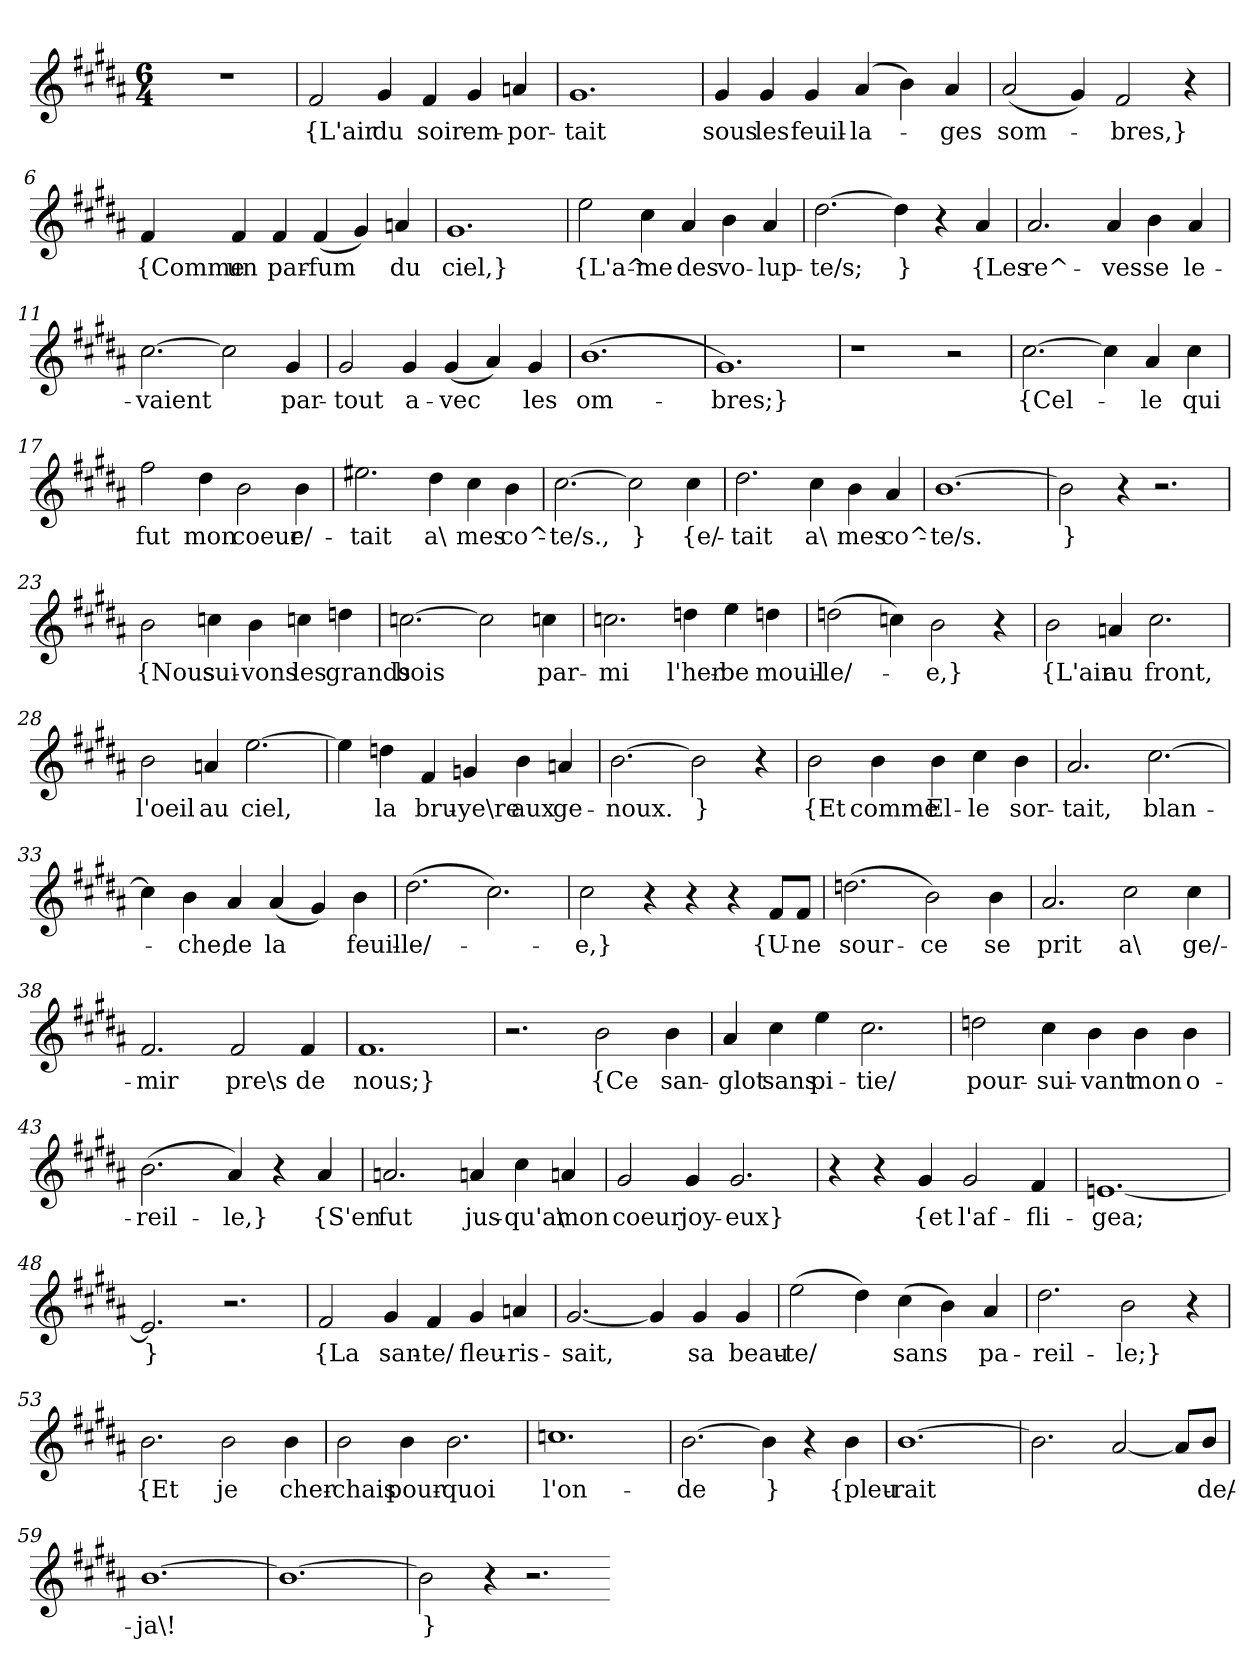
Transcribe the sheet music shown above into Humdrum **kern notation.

**kern	**text
*part1	*part1
*staff1	*staff1
*clefG2	*
*k[f#c#g#d#a#]	*
*M6/4	*
=1	=1
1.r	.
=2	=2
2f#	{L'air
4g#	du
4f#	soir
4g#	em-
4an	-por-
=3	=3
1.g#	-tait
=4	=4
4g#	sous
4g#	les
4g#	feuil-
(4a#	-la-
4b)	.
4a#	-ges
=5	=5
(2a#	som-
4g#)	.
2f#	-bres,}
4r	.
=6	=6
4f#	{Comme
4f#	un
4f#	par-
(4f#	-fum
4g#)	.
4an	du
=7	=7
1.g#	ciel,}
=8	=8
2ee	{L'a^-
4cc#	-me
4a#	des
4b	vo-
4a#	-lup-
=9	=9
[2.dd#	-te/s;
4dd#]	}
4r	.
4a#	{Les
=10	=10
2.a#	re^-
4a#	-ves
4b	se
4a#	le-
=11	=11
[2.cc#	-vaient
2cc#]	.
4g#	par-
=12	=12
2g#	-tout
4g#	a-
(4g#	-vec
4a#)	.
4g#	les
=13	=13
(1.b	om-
=14	=14
1.g#)	-bres;}
=15	=15
1r	.
2r	.
=16	=16
[2.cc#	{Cel-
4cc#]	.
4a#	-le
4cc#	qui
=17	=17
2ff#	fut
4dd#	mon
2b	coeur
4b	e/-
=18	=18
2.ee#X	-tait
4dd#	a\
4cc#	mes
4b	co^-
=19	=19
[2.cc#	-te/s.,
2cc#]	}
4cc#	{e/-
=20	=20
2.dd#	-tait
4cc#	a\
4b	mes
4a#	co^-
=21	=21
[1.b	-te/s.
=22	=22
2b]	}
4r	.
2.r	.
=23	=23
2b	{Nous
4ccn	sui-
4b	-vons
4ccn	les
4ddn	grands
=24	=24
[2.ccn	bois
2ccn]	.
4ccn	par-
=25	=25
2.ccn	-mi
4ddn	l'her-
4ee	-be
4ddn	mouil-
=26	=26
(2ddn	-le/-
4ccn)	.
2b	-e,}
4r	.
=27	=27
2b	{L'air
4an	au
2.cc#	front,
=28	=28
2b	l'oeil
4an	au
[2.ee	ciel,
=29	=29
4ee]	.
4ddn	la
4f#	bru-
4gn	-ye\re
4b	aux
4an	ge-
=30	=30
[2.b	-noux.
2b]	}
4r	.
=31	=31
2b	{Et
4b	comme
4b	El-
4cc#	-le
4b	sor-
=32	=32
2.a#	-tait,
[2.cc#	blan-
=33	=33
4cc#]	.
4b	-che,
4a#	de
(4a#	la
4g#)	.
4b	feuil-
=34	=34
(2.dd#	-le/-
2.cc#)	.
=35	=35
2cc#	-e,}
4r	.
4r	.
4r	.
8f#/L	{U-
8f#/J	-ne
=36	=36
(2.ddn	sour-
2b)	-ce
4b	se
=37	=37
2.a#	prit
2cc#	a\
4cc#	ge/-
=38	=38
2.f#	-mir
2f#	pre\s
4f#	de
=39	=39
1.f#	nous;}
=40	=40
2.r	.
2b	{Ce
4b	san-
=41	=41
4a#	-glot
4cc#	sans
4ee	pi-
2.cc#	-tie/
=42	=42
2ddn	pour-
4cc#	-sui-
4b	-vant
4b	mon
4b	o-
=43	=43
(2.b	-reil-
4a#)	-le,}
4r	.
4a#	{S'en
=44	=44
2.an	fut
4an	jus-
4cc#	-qu'a\
4an	mon
=45	=45
2g#	coeur
4g#	joy-
2.g#	-eux}
=46	=46
4r	.
4r	.
4g#	{et
2g#	l'af-
4f#	-fli-
=47	=47
[1.en	-gea;
=48	=48
2.en]	}
2.r	.
=49	=49
2f#	{La
4g#	san-
4f#	-te/
4g#	fleu-
4an	-ris-
=50	=50
[2.g#	-sait,
4g#]	.
4g#	sa
4g#	beau-
=51	=51
(2ee	-te/
4dd#)	.
(4cc#	sans
4b)	.
4a#	pa-
=52	=52
2.dd#	-reil-
2b	-le;}
4r	.
=53	=53
2.b	{Et
2b	je
4b	cher-
=54	=54
2b	-chais
4b	pour-
2.b	-quoi
=55	=55
1.ccn	l'on-
=56	=56
[2.b	-de
4b]	}
4r	.
4b	{pleu-
=57	=57
[1.b	-rait
=58	=58
2.b]	.
[2a#	.
8a#/L]	.
8b/J	de/-
=59	=59
[1.b	-ja\!
=60	=60
1.b_	.
=61	=61
2b]	}
4r	.
2.r	.
=-	=-
*-	*-
